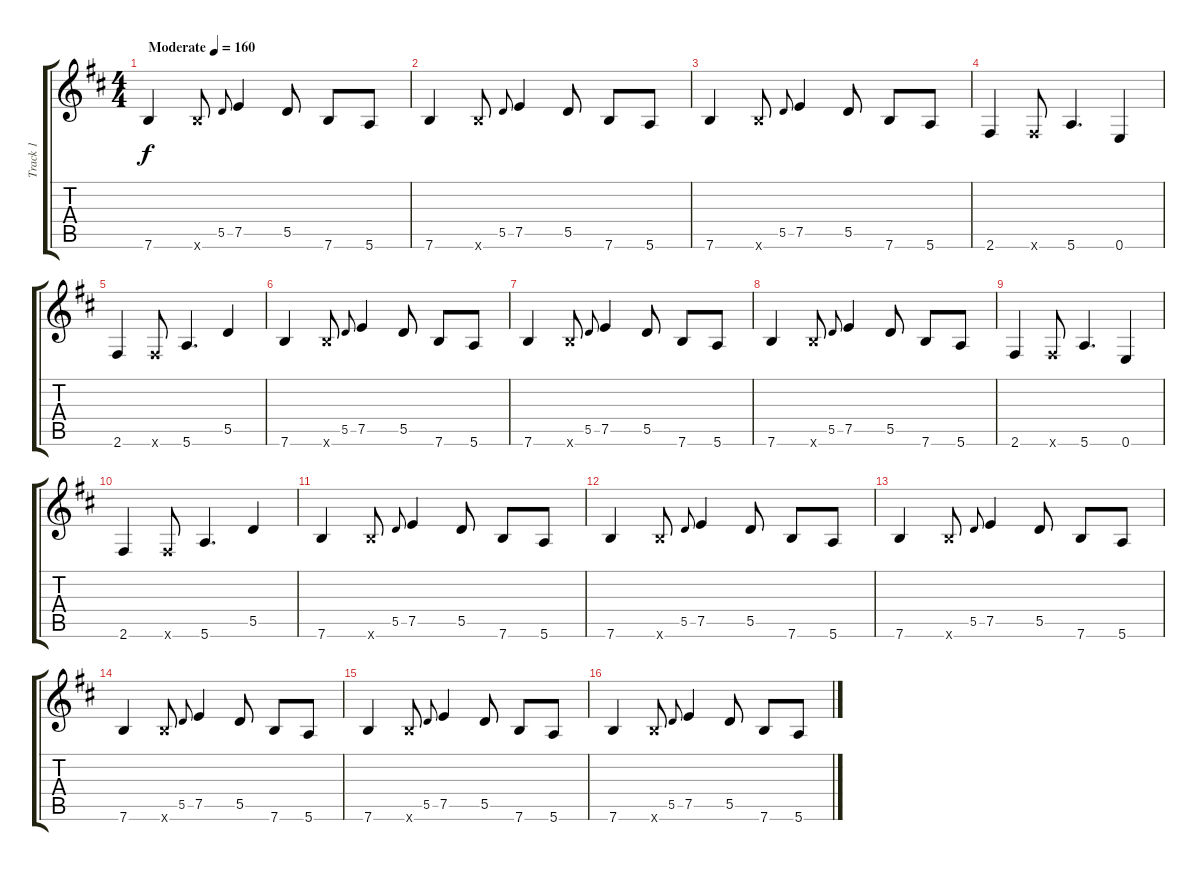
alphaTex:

\track ("Track 1" "Track 1") {instrument overdrivenguitar}
\staff {score tabs}
\tuning (E4 B3 G3 D3 A2 E2) {hide}
\ts (4 4)
\tempo (160 "Moderate")
\clef g2
\ks bminor
7.6.4{dy f instrument overdrivenguitar} 7.6{x}.8 5.5.8{gr onbeat} 7.5.4 5.5.8 7.6.8 5.6.8 |
7.6.4 7.6{x}.8 5.5.8{gr onbeat} 7.5.4 5.5.8 7.6.8 5.6.8 |
7.6.4 7.6{x}.8 5.5.8{gr onbeat} 7.5.4 5.5.8 7.6.8 5.6.8 |
2.6.4 2.6{x}.8 5.6.4{d} 0.6.4 |
2.6.4 2.6{x}.8 5.6.4{d} 5.5.4 |
7.6.4 7.6{x}.8 5.5.8{gr onbeat} 7.5.4 5.5.8 7.6.8 5.6.8 |
7.6.4 7.6{x}.8 5.5.8{gr onbeat} 7.5.4 5.5.8 7.6.8 5.6.8 |
7.6.4 7.6{x}.8 5.5.8{gr onbeat} 7.5.4 5.5.8 7.6.8 5.6.8 |
2.6.4 2.6{x}.8 5.6.4{d} 0.6.4 |
2.6.4 2.6{x}.8 5.6.4{d} 5.5.4 |
7.6.4 7.6{x}.8 5.5.8{gr onbeat} 7.5.4 5.5.8 7.6.8 5.6.8 |
7.6.4 7.6{x}.8 5.5.8{gr onbeat} 7.5.4 5.5.8 7.6.8 5.6.8 |
7.6.4 7.6{x}.8 5.5.8{gr onbeat} 7.5.4 5.5.8 7.6.8 5.6.8 |
7.6.4 7.6{x}.8 5.5.8{gr onbeat} 7.5.4 5.5.8 7.6.8 5.6.8 |
7.6.4 7.6{x}.8 5.5.8{gr onbeat} 7.5.4 5.5.8 7.6.8 5.6.8 |
7.6.4 7.6{x}.8 5.5.8{gr onbeat} 7.5.4 5.5.8 7.6.8 5.6.8
